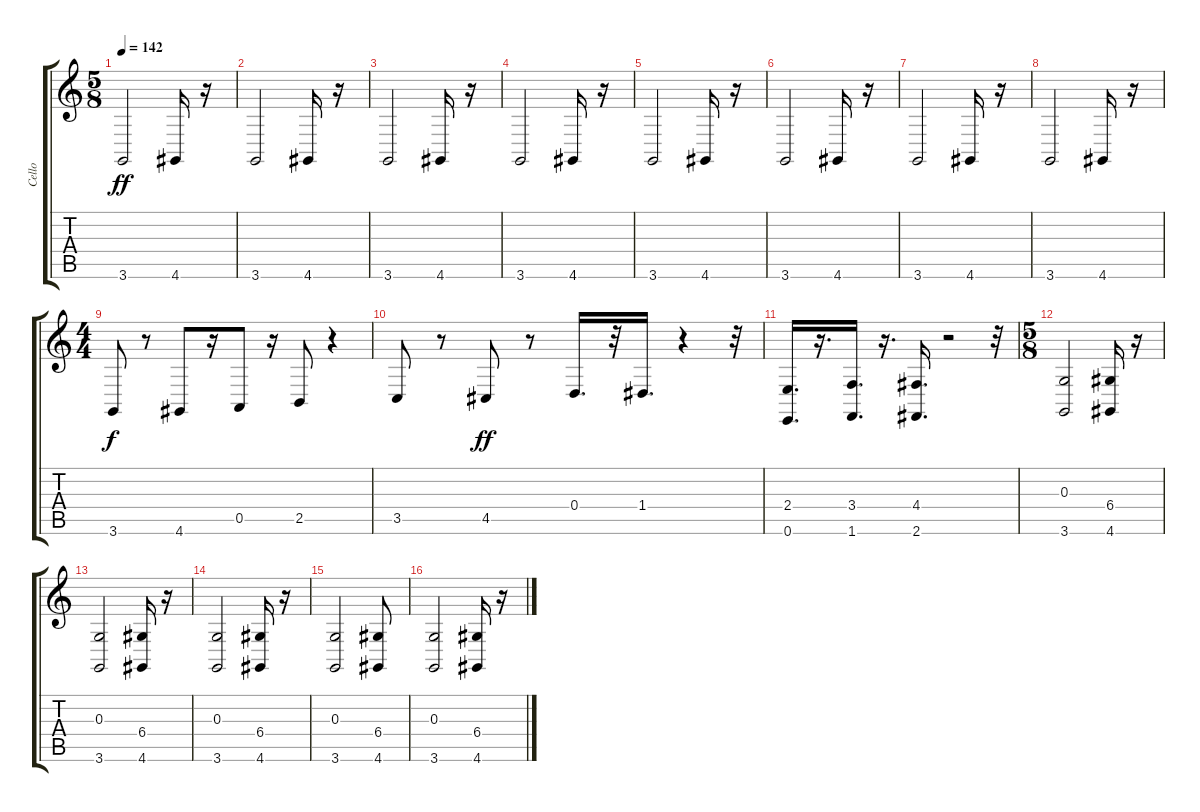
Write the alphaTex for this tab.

\track ("Cello                               " "Cello     ") {instrument stringensemble1}
\staff {score tabs}
\tuning (E4 B3 G3 D3 A2 E2) {hide}
\ts (5 8)
\tempo 142
\clef g2
\ks c
3.6.2{dy ff} 4.6.16 r.16 |
3.6.2 4.6.16 r.16 |
3.6.2 4.6.16 r.16 |
3.6.2 4.6.16 r.16 |
3.6.2 4.6.16 r.16 |
3.6.2 4.6.16 r.16 |
3.6.2 4.6.16 r.16 |
3.6.2 4.6.16 r.16 |
\ts (4 4)
3.6.8{dy f} r.8 4.6.8 r.16 0.5.8 r.16 2.5.8 r.4 |
3.5.8 r.8 4.5.8{dy ff} r.8 0.4.16{d} r.32 1.4.16{d} r.4 r.32 |
(2.4 0.6).16{d} r.16{d} (3.4 1.6).16{d} r.16{d} (4.4 2.6).16{d} r.2 r.32 |
\ts (5 8)
(0.3 3.6).2 (6.4 4.6).16 r.16 |
(0.3 3.6).2 (6.4 4.6).16 r.16 |
(0.3 3.6).2 (6.4 4.6).16 r.16 |
(0.3 3.6).2 (6.4 4.6).8 |
(0.3 3.6).2 (6.4 4.6).16 r.16
